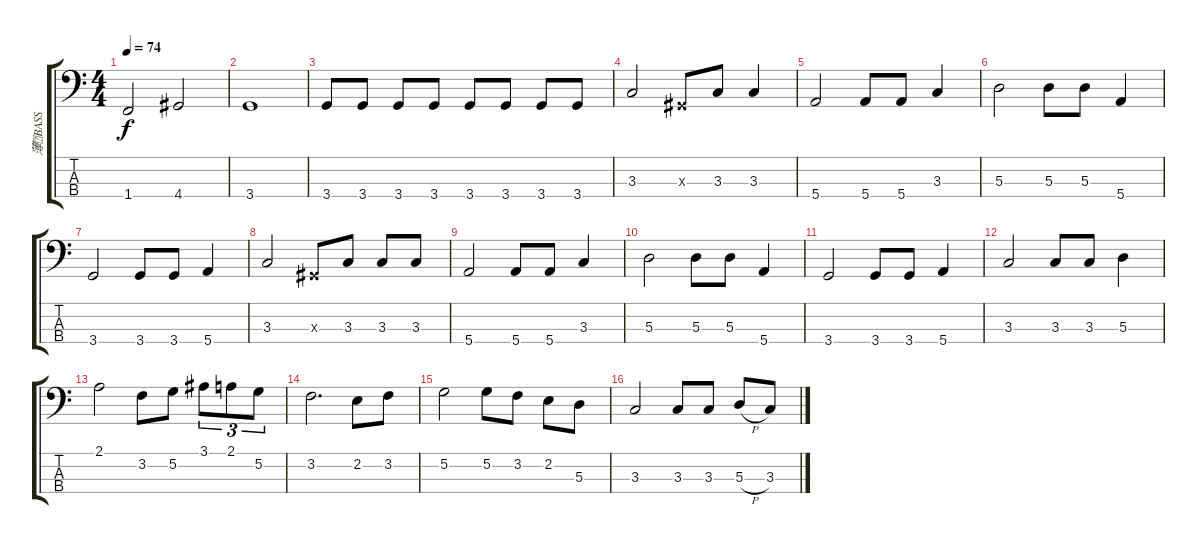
\track ("薄BASS" "薄BASS") {instrument electricbassfinger}
\staff {score tabs}
\tuning (G2 D2 A1 E1) {hide}
\ts (4 4)
\tempo 74
\clef f4
\ks c
1.4.2{dy f} 4.4.2 |
3.4.1 |
3.4.8 3.4.8 3.4.8 3.4.8 3.4.8 3.4.8 3.4.8 3.4.8 |
3.3.2 -1.3{x}.8 3.3.8 3.3.4 |
5.4.2 5.4.8 5.4.8 3.3.4 |
5.3.2 5.3.8 5.3.8 5.4.4 |
3.4.2 3.4.8 3.4.8 5.4.4 |
3.3.2 -1.3{x}.8 3.3.8 3.3.8 3.3.8 |
5.4.2 5.4.8 5.4.8 3.3.4 |
5.3.2 5.3.8 5.3.8 5.4.4 |
3.4.2 3.4.8 3.4.8 5.4.4 |
3.3.2 3.3.8 3.3.8 5.3.4 |
2.1.2 3.2.8 5.2.8 3.1.8{tu (3 2)} 2.1.8{tu (3 2)} 5.2.8{tu (3 2)} |
3.2.2{d} 2.2.8 3.2.8 |
5.2.2 5.2.8 3.2.8 2.2.8 5.3.8 |
3.3.2 3.3.8 3.3.8 5.3{h}.8 3.3.8
